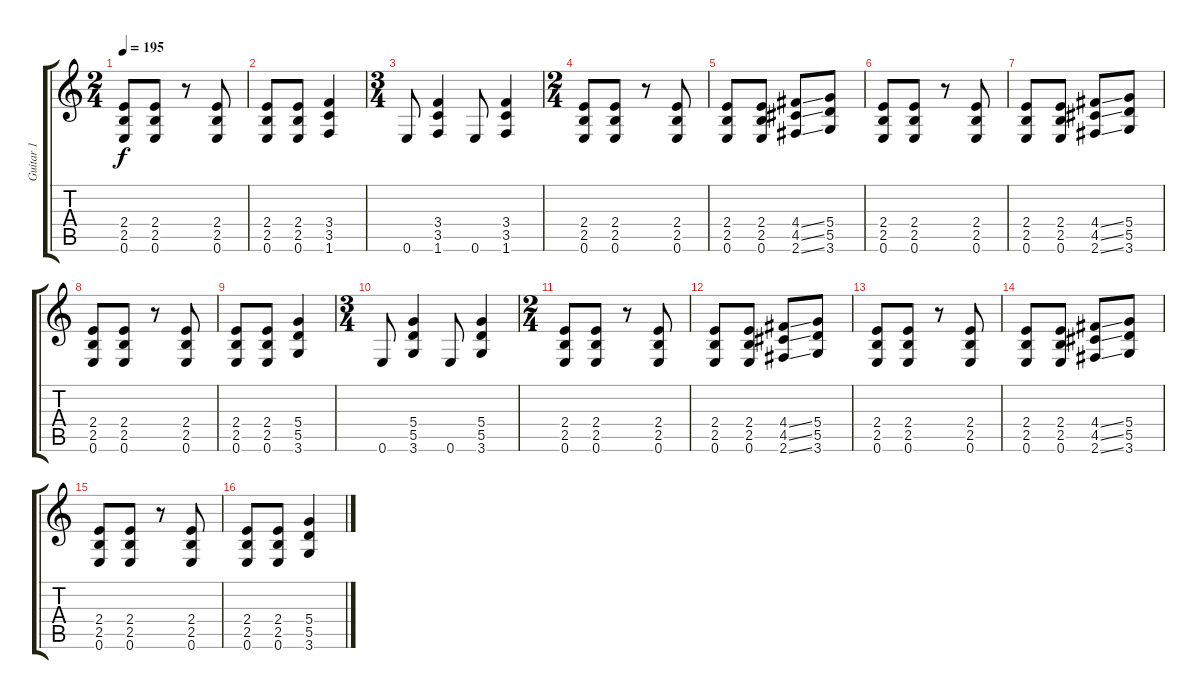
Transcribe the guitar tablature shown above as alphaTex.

\track ("Guitar 1" "Guitar 1") {instrument distortionguitar}
\staff {score tabs}
\tuning (E4 B3 G3 D3 A2 E2) {hide}
\ts (2 4)
\tempo 195
\clef g2
\ks c
(2.4 2.5 0.6).8{dy f} (2.4 2.5 0.6).8 r.8 (2.4 2.5 0.6).8 |
(2.4 2.5 0.6).8 (2.4 2.5 0.6).8 (3.4 3.5 1.6).4 |
\ts (3 4)
0.6.8 (3.4 3.5 1.6).4 0.6.8 (3.4 3.5 1.6).4 |
\ts (2 4)
(2.4 2.5 0.6).8 (2.4 2.5 0.6).8 r.8 (2.4 2.5 0.6).8 |
(2.4 2.5 0.6).8 (2.4 2.5 0.6).8 (4.4{ss} 4.5{ss} 2.6{ss}).8 (5.4 5.5 3.6).8 |
(2.4 2.5 0.6).8 (2.4 2.5 0.6).8 r.8 (2.4 2.5 0.6).8 |
(2.4 2.5 0.6).8 (2.4 2.5 0.6).8 (4.4{ss} 4.5{ss} 2.6{ss}).8 (5.4 5.5 3.6).8 |
(2.4 2.5 0.6).8 (2.4 2.5 0.6).8 r.8 (2.4 2.5 0.6).8 |
(2.4 2.5 0.6).8 (2.4 2.5 0.6).8 (5.4 5.5 3.6).4 |
\ts (3 4)
0.6.8 (5.4 5.5 3.6).4 0.6.8 (5.4 5.5 3.6).4 |
\ts (2 4)
(2.4 2.5 0.6).8 (2.4 2.5 0.6).8 r.8 (2.4 2.5 0.6).8 |
(2.4 2.5 0.6).8 (2.4 2.5 0.6).8 (4.4{ss} 4.5{ss} 2.6{ss}).8 (5.4 5.5 3.6).8 |
(2.4 2.5 0.6).8 (2.4 2.5 0.6).8 r.8 (2.4 2.5 0.6).8 |
(2.4 2.5 0.6).8 (2.4 2.5 0.6).8 (4.4{ss} 4.5{ss} 2.6{ss}).8 (5.4 5.5 3.6).8 |
(2.4 2.5 0.6).8 (2.4 2.5 0.6).8 r.8 (2.4 2.5 0.6).8 |
(2.4 2.5 0.6).8 (2.4 2.5 0.6).8 (5.4 5.5 3.6).4
